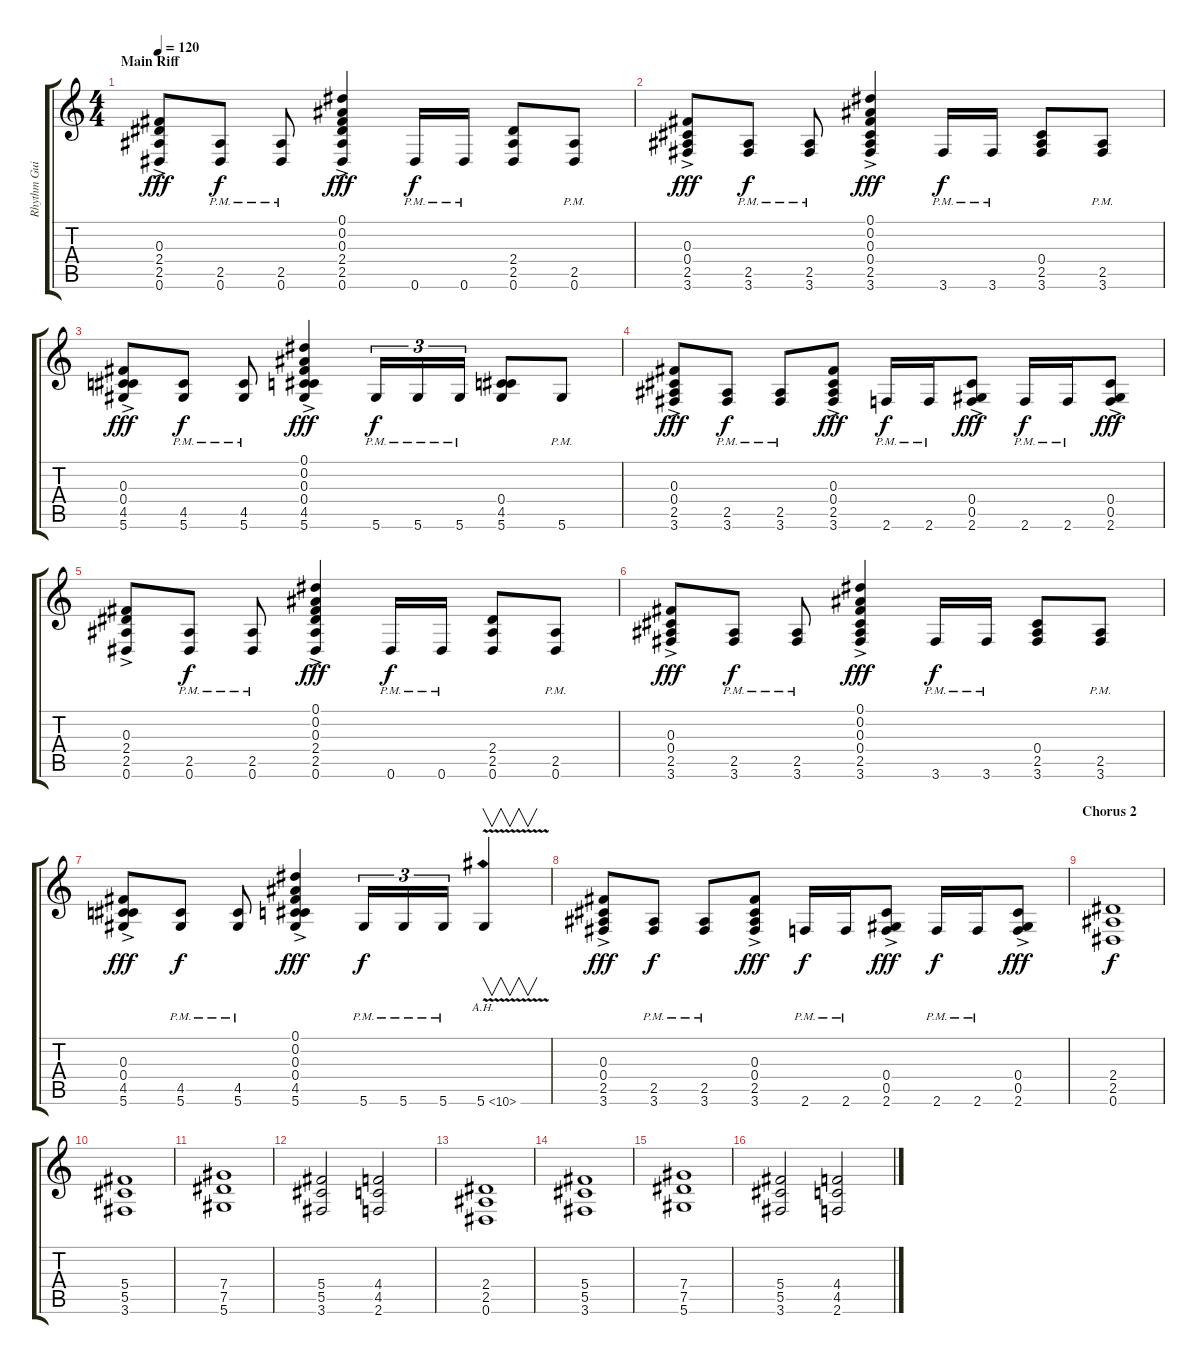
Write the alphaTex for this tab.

\track ("Rhythm Guitar 1" "Rhythm Gui") {instrument distortionguitar}
\staff {score tabs}
\tuning (Eb4 Bb3 Gb3 Db3 Ab2 Eb2) {hide}
\ts (4 4)
\section ("" "Main Riff")
\tempo 120
\clef g2
\ks c
(0.3{ac} 2.4{ac} 2.5{ac} 0.6{ac}).8{dy fff instrument distortionguitar} (2.5{pm} 0.6{pm}).8{dy f} (2.5{pm} 0.6{pm}).8 (0.1 0.2 0.3 2.4 2.5{ac} 0.6).4{dy fff} 0.6{pm}.16{dy f} 0.6{pm}.16 (2.4 2.5 0.6).8 (2.5{pm} 0.6{pm}).8 |
(0.3{ac} 0.4{ac} 2.5{ac} 3.6{ac}).8{dy fff} (2.5{pm} 3.6{pm}).8{dy f} (2.5{pm} 3.6{pm}).8 (0.1 0.2 0.3 0.4 2.5{ac} 3.6).4{dy fff} 3.6{pm}.16{dy f} 3.6{pm}.16 (0.4 2.5 3.6).8 (2.5{pm} 3.6{pm}).8 |
(0.3 0.4 4.5 5.6{ac}).8{dy fff} (4.5{pm} 5.6{pm}).8{dy f} (4.5{pm} 5.6{pm}).8 (0.1 0.2 0.3 0.4 4.5 5.6{ac}).4{dy fff} 5.6{pm}.16{tu (3 2) dy f} 5.6{pm}.16{tu (3 2)} 5.6{pm}.16{tu (3 2)} (0.4 4.5 5.6).8 5.6{pm}.8 |
(0.3{ac} 0.4 2.5 3.6).8{dy fff} (2.5{pm} 3.6{pm}).8{dy f} (2.5{pm} 3.6{pm}).8 (0.3{ac} 0.4 2.5 3.6).8{dy fff} 2.6{pm}.16{dy f} 2.6{pm}.16 (0.4{ac} 0.5 2.6).8{dy fff} 2.6{pm}.16{dy f} 2.6{pm}.16 (0.4{ac} 0.5 2.6).8{dy fff} |
(0.3{ac} 2.4{ac} 2.5{ac} 0.6{ac}).8{instrument distortionguitar} (2.5{pm} 0.6{pm}).8{dy f} (2.5{pm} 0.6{pm}).8 (0.1 0.2 0.3 2.4 2.5{ac} 0.6).4{dy fff} 0.6{pm}.16{dy f} 0.6{pm}.16 (2.4 2.5 0.6).8 (2.5{pm} 0.6{pm}).8 |
(0.3{ac} 0.4{ac} 2.5{ac} 3.6{ac}).8{dy fff} (2.5{pm} 3.6{pm}).8{dy f} (2.5{pm} 3.6{pm}).8 (0.1 0.2 0.3 0.4 2.5{ac} 3.6).4{dy fff} 3.6{pm}.16{dy f} 3.6{pm}.16 (0.4 2.5 3.6).8 (2.5{pm} 3.6{pm}).8 |
(0.3 0.4 4.5 5.6{ac}).8{dy fff} (4.5{pm} 5.6{pm}).8{dy f} (4.5{pm} 5.6{pm}).8 (0.1 0.2 0.3 0.4 4.5 5.6{ac}).4{dy fff} 5.6{pm}.16{tu (3 2) dy f} 5.6{pm}.16{tu (3 2)} 5.6{pm}.16{tu (3 2)} 5.6{ah 5 v}.4{v instrument guitarharmonics} |
(0.3{ac} 0.4 2.5 3.6).8{dy fff instrument distortionguitar} (2.5{pm} 3.6{pm}).8{dy f} (2.5{pm} 3.6{pm}).8 (0.3{ac} 0.4 2.5 3.6).8{dy fff} 2.6{pm}.16{dy f} 2.6{pm}.16 (0.4{ac} 0.5 2.6).8{dy fff} 2.6{pm}.16{dy f} 2.6{pm}.16 (0.4{ac} 0.5 2.6).8{dy fff} |
\section ("" "Chorus 2")
(2.4 2.5 0.6).1{dy f} |
(5.4 5.5 3.6).1 |
(7.4 7.5 5.6).1 |
(5.4 5.5 3.6).2 (4.4 4.5 2.6).2 |
(2.4 2.5 0.6).1 |
(5.4 5.5 3.6).1 |
(7.4 7.5 5.6).1 |
(5.4 5.5 3.6).2 (4.4 4.5 2.6).2
